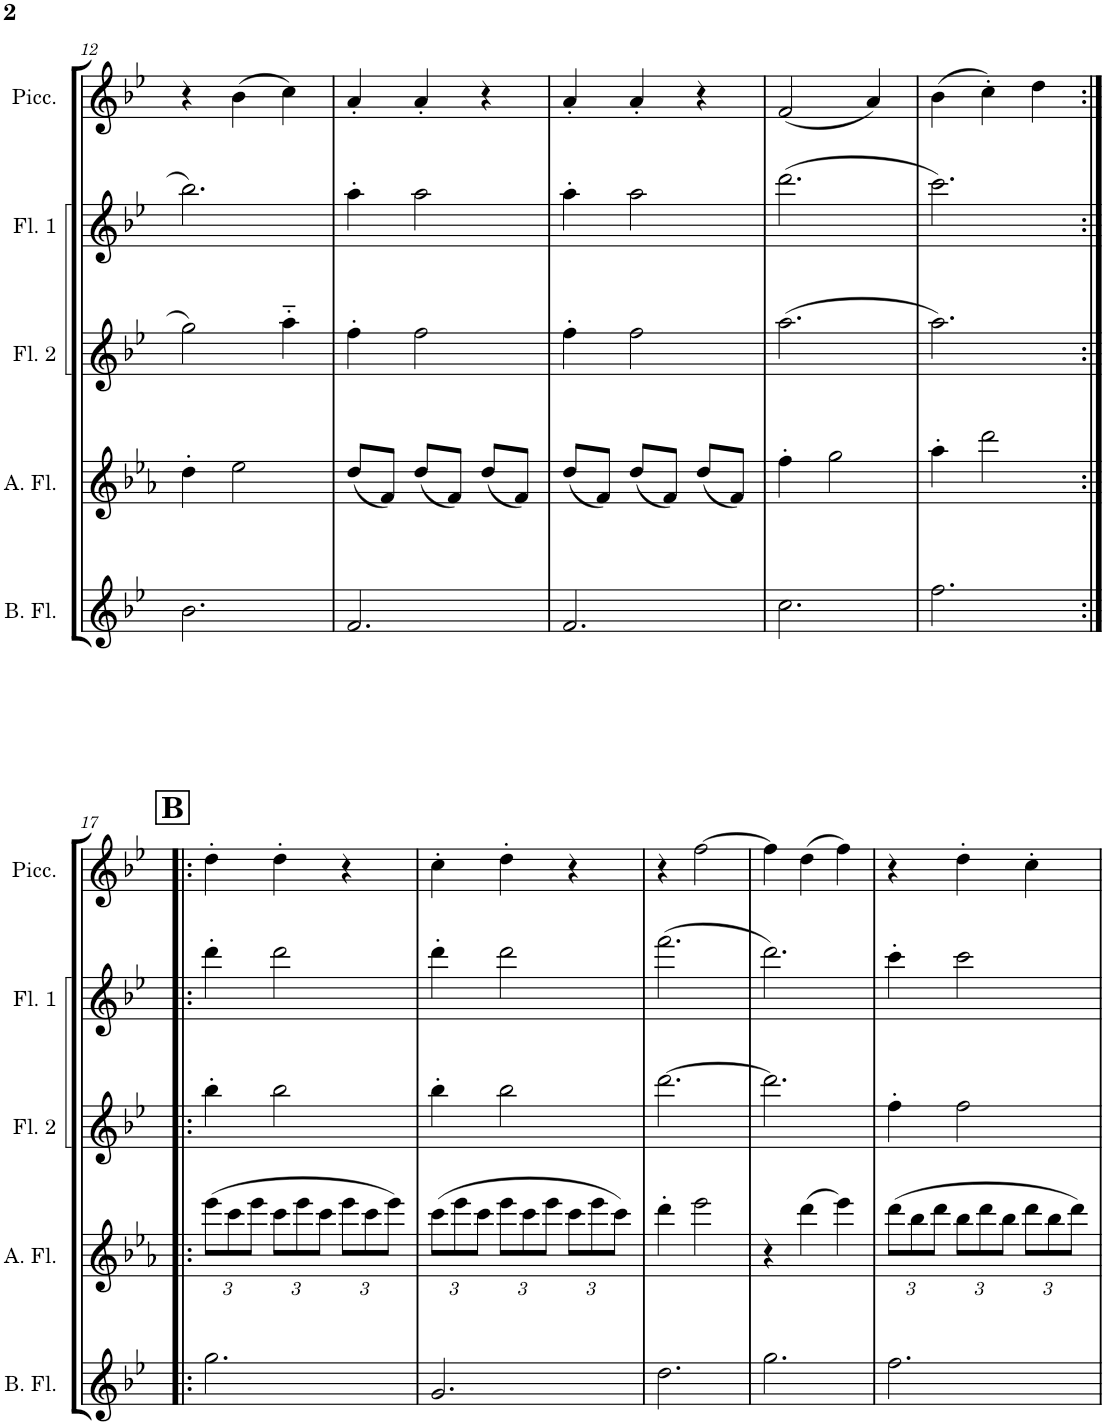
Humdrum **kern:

**kern	**kern	**kern	**kern	**kern
*part5	*part4	*part3	*part2	*part1
*staff5	*staff4	*staff3	*staff2	*staff1
*I"Bass Flute	*I"Alto Flute	*I"Flute 2	*I"Flute 1	*I"Piccolo
*I'B. Fl.	*I'A. Fl.	*I'Fl. 2	*I'Fl. 1	*I'Picc.
!!LO:PB:g=z
*clefG2	*clefG2	*clefG2	*clefG2	*clefG2
*Trd7c12	*Trd3c5	*	*	*Trd-7c-12
*k[b-e-]	*k[b-e-a-]	*k[b-e-]	*k[b-e-]	*k[b-e-]
*M3/4	*M3/4	*M3/4	*M3/4	*M3/4
=12	=12	=12	=12	=12
2.b-\	4dd'\	2gg\	2.bb-\	4r
.	2ee-\	.	.	(4b-\
.	.	4aa\	.	4cc\)
=13	=13	=13	=13	=13
2.f/	(8dd/L	4ff'\	4aa'\	4a'/
.	8f/J)	.	.	.
.	(8dd/L	2ff\	2aa\	4a'/
.	8f/J)	.	.	.
.	(8dd/L	.	.	4r
.	8f/J)	.	.	.
=14	=14	=14	=14	=14
2.f/	(8dd/L	4ff'\	4aa'\	4a'/
.	8f/J)	.	.	.
.	(8dd/L	2ff\	2aa\	4a'/
.	8f/J)	.	.	.
.	(8dd/L	.	.	4r
.	8f/J)	.	.	.
=15	=15	=15	=15	=15
2.cc\	4ff'\	(2.aa\	(2.ddd\	(2f/
.	2gg\	.	.	.
.	.	.	.	4a/)
=16	=16	=16	=16	=16
2.ff\	4aa-'\	2.aa\)	2.ccc\)	(4b-\
.	2ddd\	.	.	4cc'\)
.	.	.	.	4dd\
!!LO:LB:g=z
!!LO:REH:place=s1:a:B:cj:fs=14:t=B
=17:|!|:	=17:|!|:	=17:|!|:	=17:|!|:	=17:|!|:
*	*Xbrackettup	*	*	*
2.gg\	(12eee-\L	4bb-'\	4ddd'\	4dd'\
.	12ccc\	.	.	.
.	12eee-\J	.	.	.
.	12ccc\L	2bb-\	2ddd\	4dd'\
.	12eee-\	.	.	.
.	12ccc\J	.	.	.
.	12eee-\L	.	.	4r
.	12ccc\	.	.	.
.	12eee-\J)	.	.	.
=18	=18	=18	=18	=18
2.g/	(12ccc\L	4bb-'\	4ddd'\	4cc'\
.	12eee-\	.	.	.
.	12ccc\J	.	.	.
.	12eee-\L	2bb-\	2ddd\	4dd'\
.	12ccc\	.	.	.
.	12eee-\J	.	.	.
.	12ccc\L	.	.	4r
.	12eee-\	.	.	.
.	12ccc\J)	.	.	.
=19	=19	=19	=19	=19
2.dd\	4ddd'\	[2.ddd\	(2.fff\	4r
.	2eee-\	.	.	[2ff\
=20	=20	=20	=20	=20
2.gg\	4r	2.ddd\]	2.ddd\)	4ff\]
.	(4ddd\	.	.	(4dd\
.	4eee-\)	.	.	4ff\)
=21	=21	=21	=21	=21
2.ff\	(12ddd\L	4ff'\	4ccc'\	4r
.	12bb-\	.	.	.
.	12ddd\J	.	.	.
.	12bb-\L	2ff\	2ccc\	4dd'\
.	12ddd\	.	.	.
.	12bb-\J	.	.	.
.	12ddd\L	.	.	4cc'\
.	12bb-\	.	.	.
.	12ddd\J)	.	.	.
=	=	=	=	=
*-	*-	*-	*-	*-
